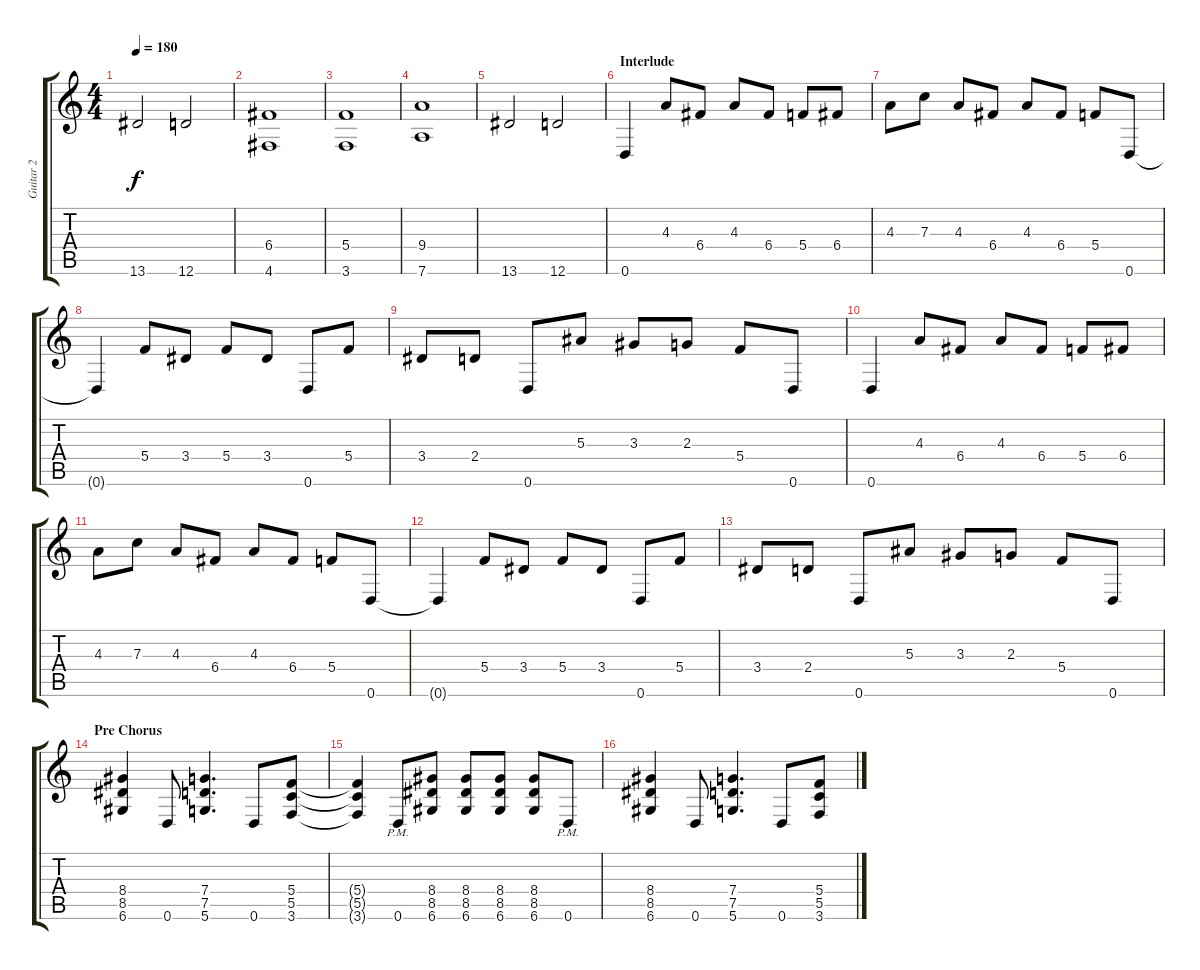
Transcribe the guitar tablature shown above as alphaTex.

\track ("Guitar 2" "Guitar 2") {instrument overdrivenguitar}
\staff {score tabs}
\tuning (D4 A3 F3 C3 G2 D2) {hide}
\ts (4 4)
\tempo 180
\clef g2
\ks c
13.6.2{dy f} 12.6.2 |
(6.4 4.6).1 |
(5.4 3.6).1 |
(9.4 7.6).1 |
13.6.2 12.6.2 |
\section ("" "Interlude")
0.6.4 4.3.8 6.4.8 4.3.8 6.4.8 5.4.8 6.4.8 |
4.3.8 7.3.8 4.3.8 6.4.8 4.3.8 6.4.8 5.4.8 0.6.8 |
0.6{t}.4 5.4.8 3.4.8 5.4.8 3.4.8 0.6.8 5.4.8 |
3.4.8 2.4.8 0.6.8 5.3.8 3.3.8 2.3.8 5.4.8 0.6.8 |
0.6.4 4.3.8 6.4.8 4.3.8 6.4.8 5.4.8 6.4.8 |
4.3.8 7.3.8 4.3.8 6.4.8 4.3.8 6.4.8 5.4.8 0.6.8 |
0.6{t}.4 5.4.8 3.4.8 5.4.8 3.4.8 0.6.8 5.4.8 |
3.4.8 2.4.8 0.6.8 5.3.8 3.3.8 2.3.8 5.4.8 0.6.8 |
\section ("" "Pre Chorus")
(8.4 8.5 6.6).4 0.6.8 (7.4 7.5 5.6).4{d} 0.6.8 (5.4 5.5 3.6).8 |
(5.4{t} 5.5{t} 3.6{t}).4 0.6{pm}.8 (8.4 8.5 6.6).8 (8.4 8.5 6.6).8 (8.4 8.5 6.6).8 (8.4 8.5 6.6).8 0.6{pm}.8 |
(8.4 8.5 6.6).4 0.6.8 (7.4 7.5 5.6).4{d} 0.6.8 (5.4 5.5 3.6).8
